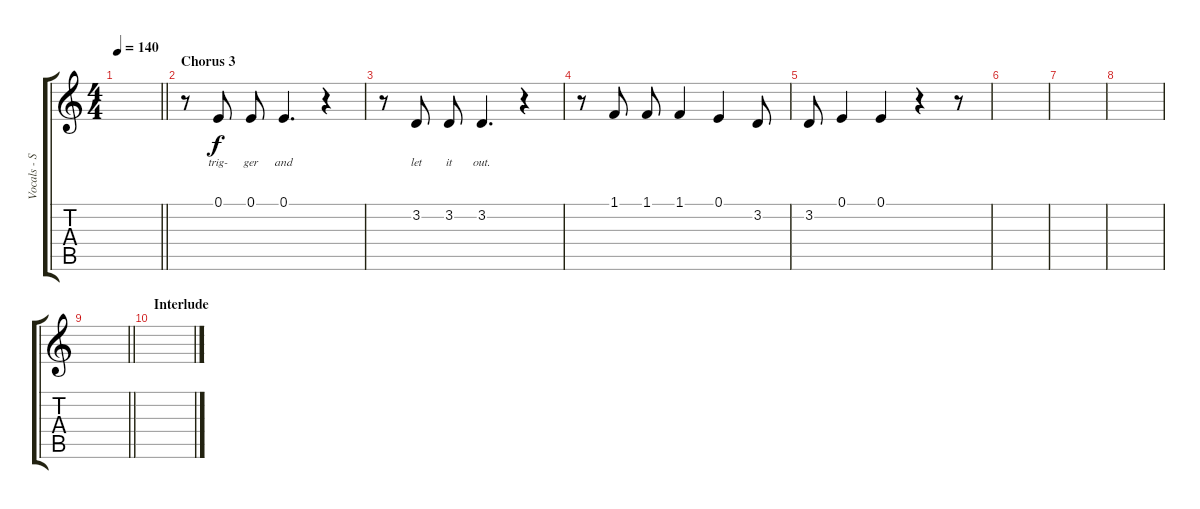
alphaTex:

\track ("Vocals - Simon Neil" "Vocals - S") {instrument altosax}
\staff {score tabs}
\tuning (E4 B3 G3 D3 A2 E2) {hide}
\ts (4 4)
\tempo 140
\clef g2
\barLineRight lightlight
\ks c
|
\section ("" "Chorus 3")
r.8 0.1.8{lyrics (0 "trig-") lyrics (1 "") lyrics (2 "") lyrics (3 "") lyrics (4 "")} 0.1.8{lyrics (0 "ger") lyrics (1 "") lyrics (2 "") lyrics (3 "") lyrics (4 "")} 0.1.4{d lyrics (0 "and") lyrics (1 "") lyrics (2 "") lyrics (3 "") lyrics (4 "")} r.4 |
r.8 3.2.8{lyrics (0 "let") lyrics (1 "") lyrics (2 "") lyrics (3 "") lyrics (4 "")} 3.2.8{lyrics (0 "it") lyrics (1 "") lyrics (2 "") lyrics (3 "") lyrics (4 "")} 3.2.4{d lyrics (0 "out.") lyrics (1 "") lyrics (2 "") lyrics (3 "") lyrics (4 "")} r.4 |
r.8 1.1.8 1.1.8 1.1.4 0.1.4 3.2.8 |
3.2.8 0.1.4 0.1.4 r.4 r.8 |
|
|
|
\barLineRight lightlight
|
\section ("" "Interlude")
